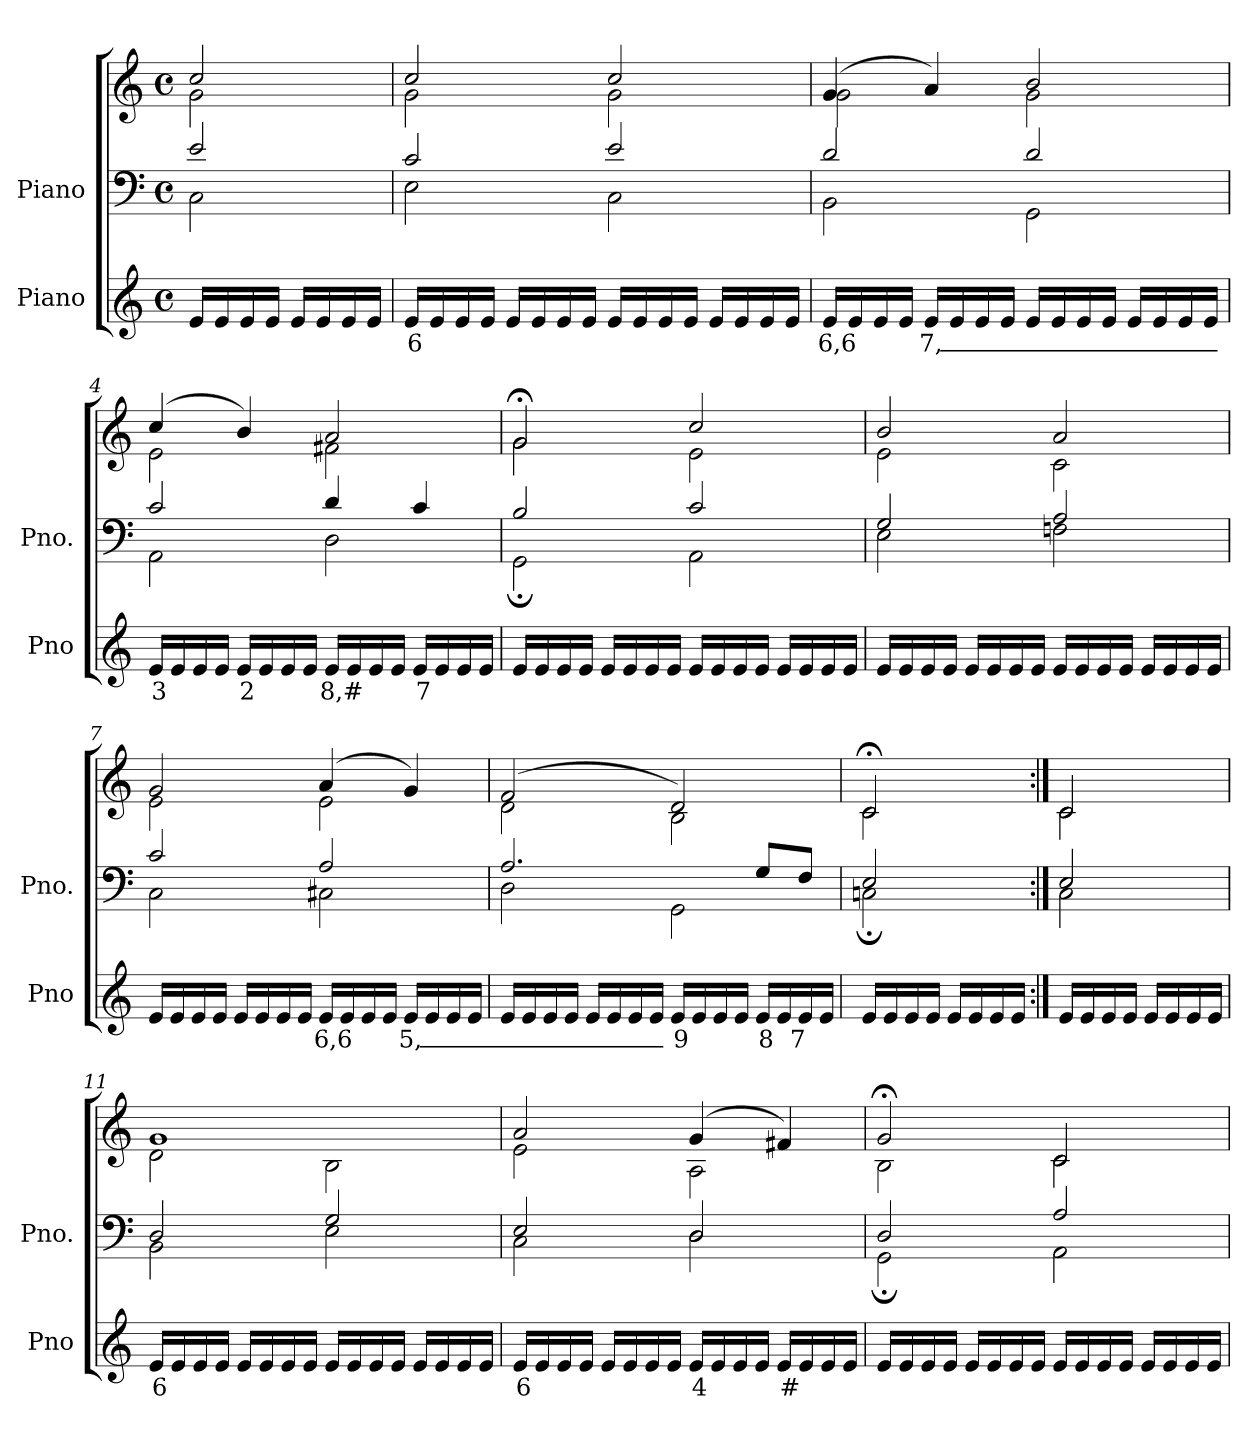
**kern	**text	**kern	**kern
*part2	*part2	*part1	*part1
*staff3	*staff3	*staff2	*staff1
*I"Piano	*	*I"Piano	*
*I'Pno	*	*I'Pno.	*
*clefG2	*	*clefF4	*clefG2
*k[]	*	*k[]	*k[]
*M4/4	*	*M4/4	*M4/4
*met(c)	*	*met(c)	*met(c)
=1	=1	=1	=1
*	*	*^	*^
16e/LL	.	2e/	2C\	2cc/	2g\
16e/	.	.	.	.	.
16e/	.	.	.	.	.
16e/JJ	.	.	.	.	.
16e/LL	.	.	.	.	.
16e/	.	.	.	.	.
16e/	.	.	.	.	.
16e/JJ	.	.	.	.	.
=2	=2	=2	=2	=2	=2
!	!LO:LY:b	!	!	!	!
16e/LL	6	2c/	2E\	2cc/	2g\
16e/	.	.	.	.	.
16e/	.	.	.	.	.
16e/JJ	.	.	.	.	.
16e/LL	.	.	.	.	.
16e/	.	.	.	.	.
16e/	.	.	.	.	.
16e/JJ	.	.	.	.	.
16e/LL	.	2e/	2C\	2cc/	2g\
16e/	.	.	.	.	.
16e/	.	.	.	.	.
16e/JJ	.	.	.	.	.
16e/LL	.	.	.	.	.
16e/	.	.	.	.	.
16e/	.	.	.	.	.
16e/JJ	.	.	.	.	.
=3	=3	=3	=3	=3	=3
!	!LO:LY:b	!	!	!	!
16e/LL	6,6	2d/	2BB\	(>4g/	2g\
16e/	.	.	.	.	.
16e/	.	.	.	.	.
16e/JJ	.	.	.	.	.
!	!LO:LY:b	!	!	!	!
16e/LL	7,_	.	.	4a/)	.
16e/	.	.	.	.	.
16e/	.	.	.	.	.
16e/JJ	.	.	.	.	.
16e/LL	.	2d/	2GG\	2b/	2g\
16e/	.	.	.	.	.
16e/	.	.	.	.	.
16e/JJ	.	.	.	.	.
16e/LL	.	.	.	.	.
16e/	.	.	.	.	.
16e/	.	.	.	.	.
16e/JJ	.	.	.	.	.
=4	=4	=4	=4	=4	=4
!	!LO:LY:b	!	!	!	!
16e/LL	3	2c/	2AA\	(>4cc/	2e\
16e/	.	.	.	.	.
16e/	.	.	.	.	.
16e/JJ	.	.	.	.	.
!	!LO:LY:b	!	!	!	!
16e/LL	2	.	.	4b/)	.
16e/	.	.	.	.	.
16e/	.	.	.	.	.
16e/JJ	.	.	.	.	.
!	!LO:LY:b	!	!	!	!
16e/LL	8,#	4d/	2D\	2a/	2f#X\
16e/	.	.	.	.	.
16e/	.	.	.	.	.
16e/JJ	.	.	.	.	.
!	!LO:LY:b	!	!	!	!
16e/LL	7	4c/	.	.	.
16e/	.	.	.	.	.
16e/	.	.	.	.	.
16e/JJ	.	.	.	.	.
=5	=5	=5	=5	=5	=5
16e/LL	.	2B/	2GG;\	2g;</	2g\
16e/	.	.	.	.	.
16e/	.	.	.	.	.
16e/JJ	.	.	.	.	.
16e/LL	.	.	.	.	.
16e/	.	.	.	.	.
16e/	.	.	.	.	.
16e/JJ	.	.	.	.	.
16e/LL	.	2c/	2AA\	2cc/	2e\
16e/	.	.	.	.	.
16e/	.	.	.	.	.
16e/JJ	.	.	.	.	.
16e/LL	.	.	.	.	.
16e/	.	.	.	.	.
16e/	.	.	.	.	.
16e/JJ	.	.	.	.	.
=6	=6	=6	=6	=6	=6
16e/LL	.	2G/	2E\	2b/	2e\
16e/	.	.	.	.	.
16e/	.	.	.	.	.
16e/JJ	.	.	.	.	.
16e/LL	.	.	.	.	.
16e/	.	.	.	.	.
16e/	.	.	.	.	.
16e/JJ	.	.	.	.	.
16e/LL	.	2A/	2Fn\	2a/	2c\
16e/	.	.	.	.	.
16e/	.	.	.	.	.
16e/JJ	.	.	.	.	.
16e/LL	.	.	.	.	.
16e/	.	.	.	.	.
16e/	.	.	.	.	.
16e/JJ	.	.	.	.	.
=7	=7	=7	=7	=7	=7
16e/LL	.	2c/	2C\	2g/	2e\
16e/	.	.	.	.	.
16e/	.	.	.	.	.
16e/JJ	.	.	.	.	.
16e/LL	.	.	.	.	.
16e/	.	.	.	.	.
16e/	.	.	.	.	.
16e/JJ	.	.	.	.	.
!	!LO:LY:b	!	!	!	!
16e/LL	6,6	2A/	2C#X\	(>4a/	2e\
16e/	.	.	.	.	.
16e/	.	.	.	.	.
16e/JJ	.	.	.	.	.
!	!LO:LY:b	!	!	!	!
16e/LL	5,_	.	.	4g/)	.
16e/	.	.	.	.	.
16e/	.	.	.	.	.
16e/JJ	.	.	.	.	.
=8	=8	=8	=8	=8	=8
16e/LL	.	2.A/	2D\	(>2f/	2d\
16e/	.	.	.	.	.
16e/	.	.	.	.	.
16e/JJ	.	.	.	.	.
16e/LL	.	.	.	.	.
16e/	.	.	.	.	.
16e/	.	.	.	.	.
16e/JJ	.	.	.	.	.
!	!LO:LY:b	!	!	!	!
16e/LL	9	.	2GG\	2d/)	2B\
16e/	.	.	.	.	.
16e/	.	.	.	.	.
16e/JJ	.	.	.	.	.
!	!LO:LY:b	!	!	!	!
16e/LL	8	8G/L	.	.	.
16e/	.	.	.	.	.
!	!LO:LY:b	!	!	!	!
16e/	7	8F/J	.	.	.
16e/JJ	.	.	.	.	.
=9	=9	=9	=9	=9	=9
16e/LL	.	2E/	2Cn;\	2c;</	2c\
16e/	.	.	.	.	.
16e/	.	.	.	.	.
16e/JJ	.	.	.	.	.
16e/LL	.	.	.	.	.
16e/	.	.	.	.	.
16e/	.	.	.	.	.
16e/JJ	.	.	.	.	.
=10:|!	=10:|!	=10:|!	=10:|!	=10:|!	=10:|!
16e/LL	.	2E/	2C\	2c/	2c\
16e/	.	.	.	.	.
16e/	.	.	.	.	.
16e/JJ	.	.	.	.	.
16e/LL	.	.	.	.	.
16e/	.	.	.	.	.
16e/	.	.	.	.	.
16e/JJ	.	.	.	.	.
=11	=11	=11	=11	=11	=11
!	!LO:LY:b	!	!	!	!
16e/LL	6	2D/	2BB\	1g	2d\
16e/	.	.	.	.	.
16e/	.	.	.	.	.
16e/JJ	.	.	.	.	.
16e/LL	.	.	.	.	.
16e/	.	.	.	.	.
16e/	.	.	.	.	.
16e/JJ	.	.	.	.	.
16e/LL	.	2G/	2E\	.	2B\
16e/	.	.	.	.	.
16e/	.	.	.	.	.
16e/JJ	.	.	.	.	.
16e/LL	.	.	.	.	.
16e/	.	.	.	.	.
16e/	.	.	.	.	.
16e/JJ	.	.	.	.	.
=12	=12	=12	=12	=12	=12
!	!LO:LY:b	!	!	!	!
16e/LL	6	2E/	2C\	2a/	2e\
16e/	.	.	.	.	.
16e/	.	.	.	.	.
16e/JJ	.	.	.	.	.
16e/LL	.	.	.	.	.
16e/	.	.	.	.	.
16e/	.	.	.	.	.
16e/JJ	.	.	.	.	.
!	!LO:LY:b	!	!	!	!
16e/LL	4	2D/	2D\	(>4g/	2A\
16e/	.	.	.	.	.
16e/	.	.	.	.	.
16e/JJ	.	.	.	.	.
!	!LO:LY:b	!	!	!	!
16e/LL	#	.	.	4f#X/)	.
16e/	.	.	.	.	.
16e/	.	.	.	.	.
16e/JJ	.	.	.	.	.
=13	=13	=13	=13	=13	=13
16e/LL	.	2D/	2GG;\	2g;</	2B\
16e/	.	.	.	.	.
16e/	.	.	.	.	.
16e/JJ	.	.	.	.	.
16e/LL	.	.	.	.	.
16e/	.	.	.	.	.
16e/	.	.	.	.	.
16e/JJ	.	.	.	.	.
16e/LL	.	2A/	2AA\	2c/	2c\
16e/	.	.	.	.	.
16e/	.	.	.	.	.
16e/JJ	.	.	.	.	.
16e/LL	.	.	.	.	.
16e/	.	.	.	.	.
16e/	.	.	.	.	.
16e/JJ	.	.	.	.	.
*	*	*v	*v	*	*
*	*	*	*v	*v
=	=	=	=
*-	*-	*-	*-
